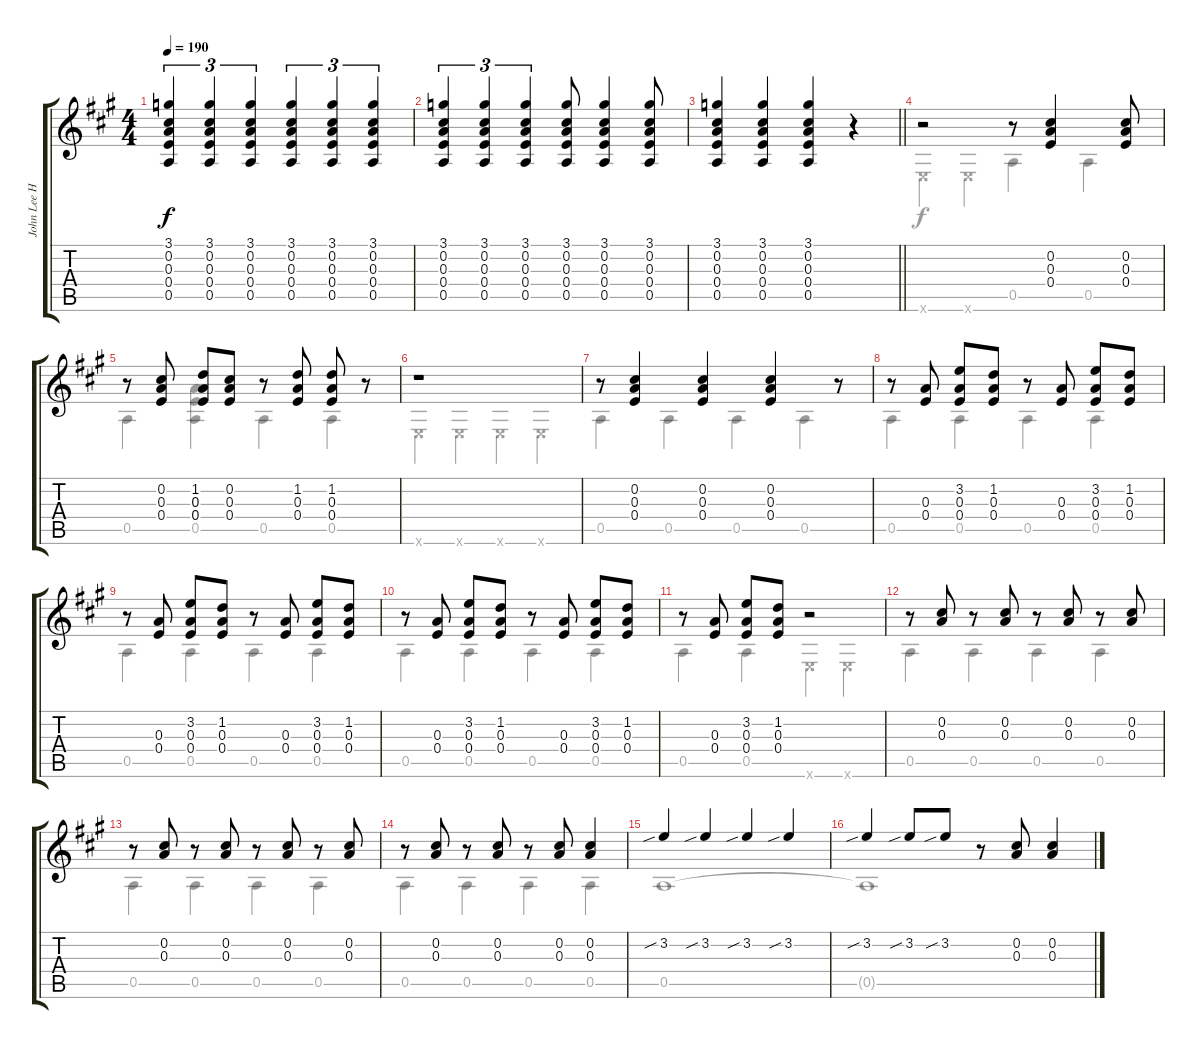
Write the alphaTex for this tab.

\track ("John Lee Hooker" "John Lee H") {instrument electricguitarjazz}
\staff {score tabs}
\tuning (E4 Db4 A3 E3 A2 E2) {hide}
\voice
\ts (4 4)
\tempo 190
\clef g2
\ks a
(3.1 0.2 0.3 0.4 0.5).4{tu (3 2) dy f} (3.1 0.2 0.3 0.4 0.5).4{tu (3 2)} (3.1 0.2 0.3 0.4 0.5).4{tu (3 2)} (3.1 0.2 0.3 0.4 0.5).4{tu (3 2)} (3.1 0.2 0.3 0.4 0.5).4{tu (3 2)} (3.1 0.2 0.3 0.4 0.5).4{tu (3 2)} |
(3.1 0.2 0.3 0.4 0.5).4{tu (3 2)} (3.1 0.2 0.3 0.4 0.5).4{tu (3 2)} (3.1 0.2 0.3 0.4 0.5).4{tu (3 2)} (3.1 0.2 0.3 0.4 0.5).8 (3.1 0.2 0.3 0.4 0.5).4 (3.1 0.2 0.3 0.4 0.5).8 |
\barLineRight lightlight
(3.1 0.2 0.3 0.4 0.5).4 (3.1 0.2 0.3 0.4 0.5).4 (3.1 0.2 0.3 0.4 0.5).4 r.4 |
r.2 r.8 (0.2 0.3 0.4).4 (0.2 0.3 0.4).8 |
r.8 (0.2 0.3 0.4).8 (1.2 0.3 0.4).8 (0.2 0.3 0.4).8 r.8 (1.2 0.3 0.4).8 (1.2 0.3 0.4).8 r.8 |
r.1 |
r.8 (0.2 0.3 0.4).4 (0.2 0.3 0.4).4 (0.2 0.3 0.4).4 r.8 |
r.8 (0.3 0.4).8 (3.2 0.3 0.4).8 (1.2 0.3 0.4).8 r.8 (0.3 0.4).8 (3.2 0.3 0.4).8 (1.2 0.3 0.4).8 |
r.8 (0.3 0.4).8 (3.2 0.3 0.4).8 (1.2 0.3 0.4).8 r.8 (0.3 0.4).8 (3.2 0.3 0.4).8 (1.2 0.3 0.4).8 |
r.8 (0.3 0.4).8 (3.2 0.3 0.4).8 (1.2 0.3 0.4).8 r.8 (0.3 0.4).8 (3.2 0.3 0.4).8 (1.2 0.3 0.4).8 |
r.8 (0.3 0.4).8 (3.2 0.3 0.4).8 (1.2 0.3 0.4).8 r.2 |
r.8 (0.2 0.3).8 r.8 (0.2 0.3).8 r.8 (0.2 0.3).8 r.8 (0.2 0.3).8 |
r.8 (0.2 0.3).8 r.8 (0.2 0.3).8 r.8 (0.2 0.3).8 r.8 (0.2 0.3).8 |
r.8 (0.2 0.3).8 r.8 (0.2 0.3).8 r.8 (0.2 0.3).8 (0.2 0.3).4 |
3.2{sib}.4 3.2{sib}.4 3.2{sib}.4 3.2{sib}.4 |
3.2{sib}.4 3.2{sib}.8 3.2{sib}.8 r.8 (0.2 0.3).8 (0.2 0.3).4
\voice
\clef g2
\ottava regular
\simile none
\ks a
|
|
\barLineRight lightlight
|
0.6{x}.4 0.6{x}.4 0.5.4 0.5.4 |
0.5.4 (0.3 0.4 0.5).4 0.5.4 0.5.4 |
0.6{x}.4 0.6{x}.4 0.6{x}.4 0.6{x}.4 |
0.5.4 0.5.4 0.5.4 0.5.4 |
0.5.4 0.5.4 0.5.4 0.5.4 |
0.5.4 0.5.4 0.5.4 0.5.4 |
0.5.4 0.5.4 0.5.4 0.5.4 |
0.5.4 0.5.4 0.6{x}.4 0.6{x}.4 |
0.5.4 0.5.4 0.5.4 0.5.4 |
0.5.4 0.5.4 0.5.4 0.5.4 |
0.5.4 0.5.4 0.5.4 0.5.4 |
0.5.1 |
0.5{t}.1
